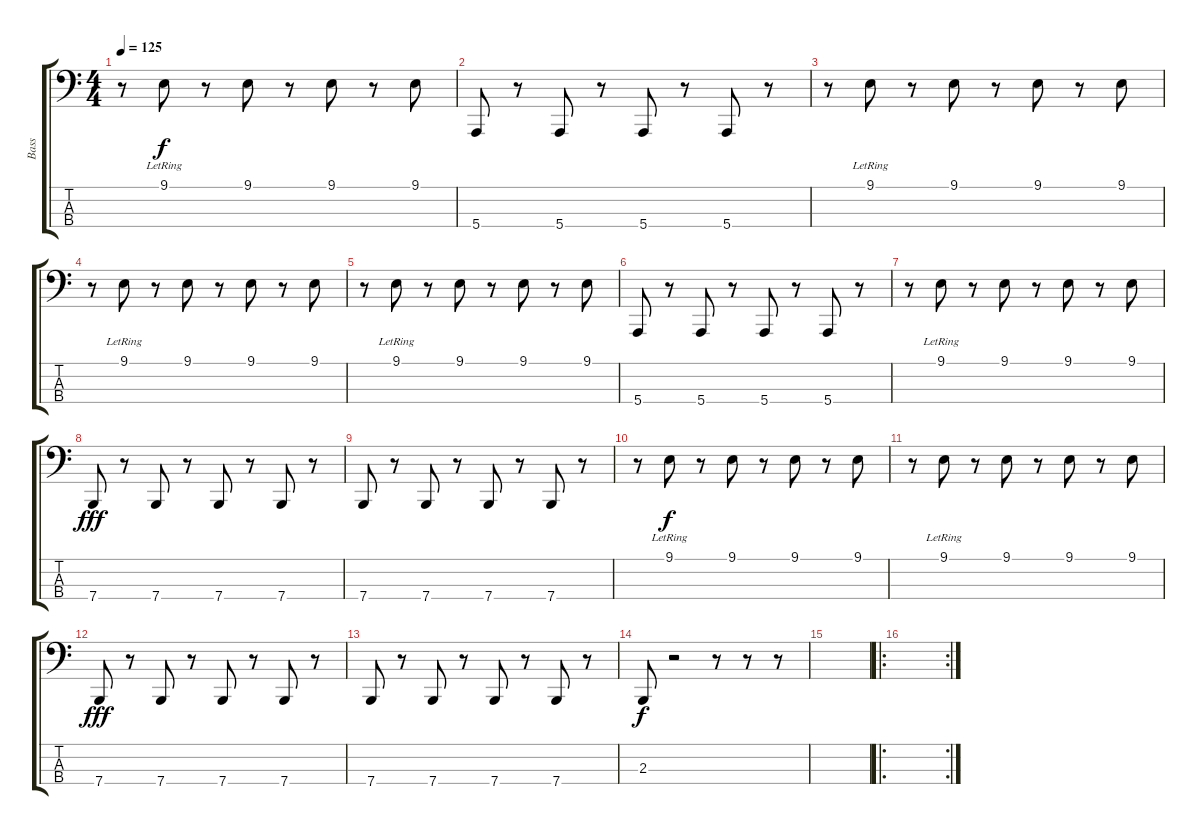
\track ("Bass" "Bass") {instrument stringensemble1}
\staff {score tabs}
\tuning (G2 D2 A1 E1) {hide}
\ts (4 4)
\tempo 125
\clef f4
\ks c
r.8{dy f} 9.1{lr}.8 r.8 9.1.8 r.8 9.1.8 r.8 9.1.8 |
5.4.8 r.8 5.4.8 r.8 5.4.8 r.8 5.4.8 r.8 |
r.8 9.1{lr}.8 r.8 9.1.8 r.8 9.1.8 r.8 9.1.8 |
r.8 9.1{lr}.8 r.8 9.1.8 r.8 9.1.8 r.8 9.1.8 |
r.8 9.1{lr}.8 r.8 9.1.8 r.8 9.1.8 r.8 9.1.8 |
5.4.8 r.8 5.4.8 r.8 5.4.8 r.8 5.4.8 r.8 |
r.8 9.1{lr}.8 r.8 9.1.8 r.8 9.1.8 r.8 9.1.8 |
7.4.8{dy fff} r.8 7.4.8 r.8 7.4.8 r.8 7.4.8 r.8 |
7.4.8 r.8 7.4.8 r.8 7.4.8 r.8 7.4.8 r.8 |
r.8 9.1{lr}.8{dy f} r.8 9.1.8 r.8 9.1.8 r.8 9.1.8 |
r.8 9.1{lr}.8 r.8 9.1.8 r.8 9.1.8 r.8 9.1.8 |
7.4.8{dy fff} r.8 7.4.8 r.8 7.4.8 r.8 7.4.8 r.8 |
7.4.8 r.8 7.4.8 r.8 7.4.8 r.8 7.4.8 r.8 |
2.3.8{dy f} r.2 r.8 r.8 r.8 |
|
\ro
\rc 2
